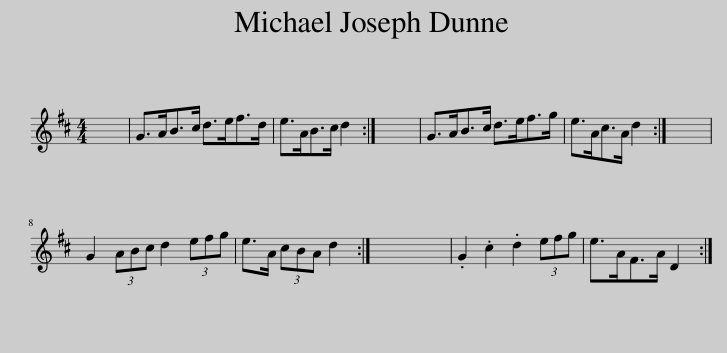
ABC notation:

X:1
L:1/8
M:4/4
I:linebreak $
K:D
V:1 treble
V:1
 x8 | G>AB>c d>ef>d | e>AB>c d2 :| x8 | G>AB>c d>ef>g | %5
 e>Ac>A d2 :| x8 |$ G2 (3ABc d2 (3efg | e>A (3cBA d2 :| x8 | %10
 .G2 .c2 .d2 (3efg | e>AF>A D2 :| %12
